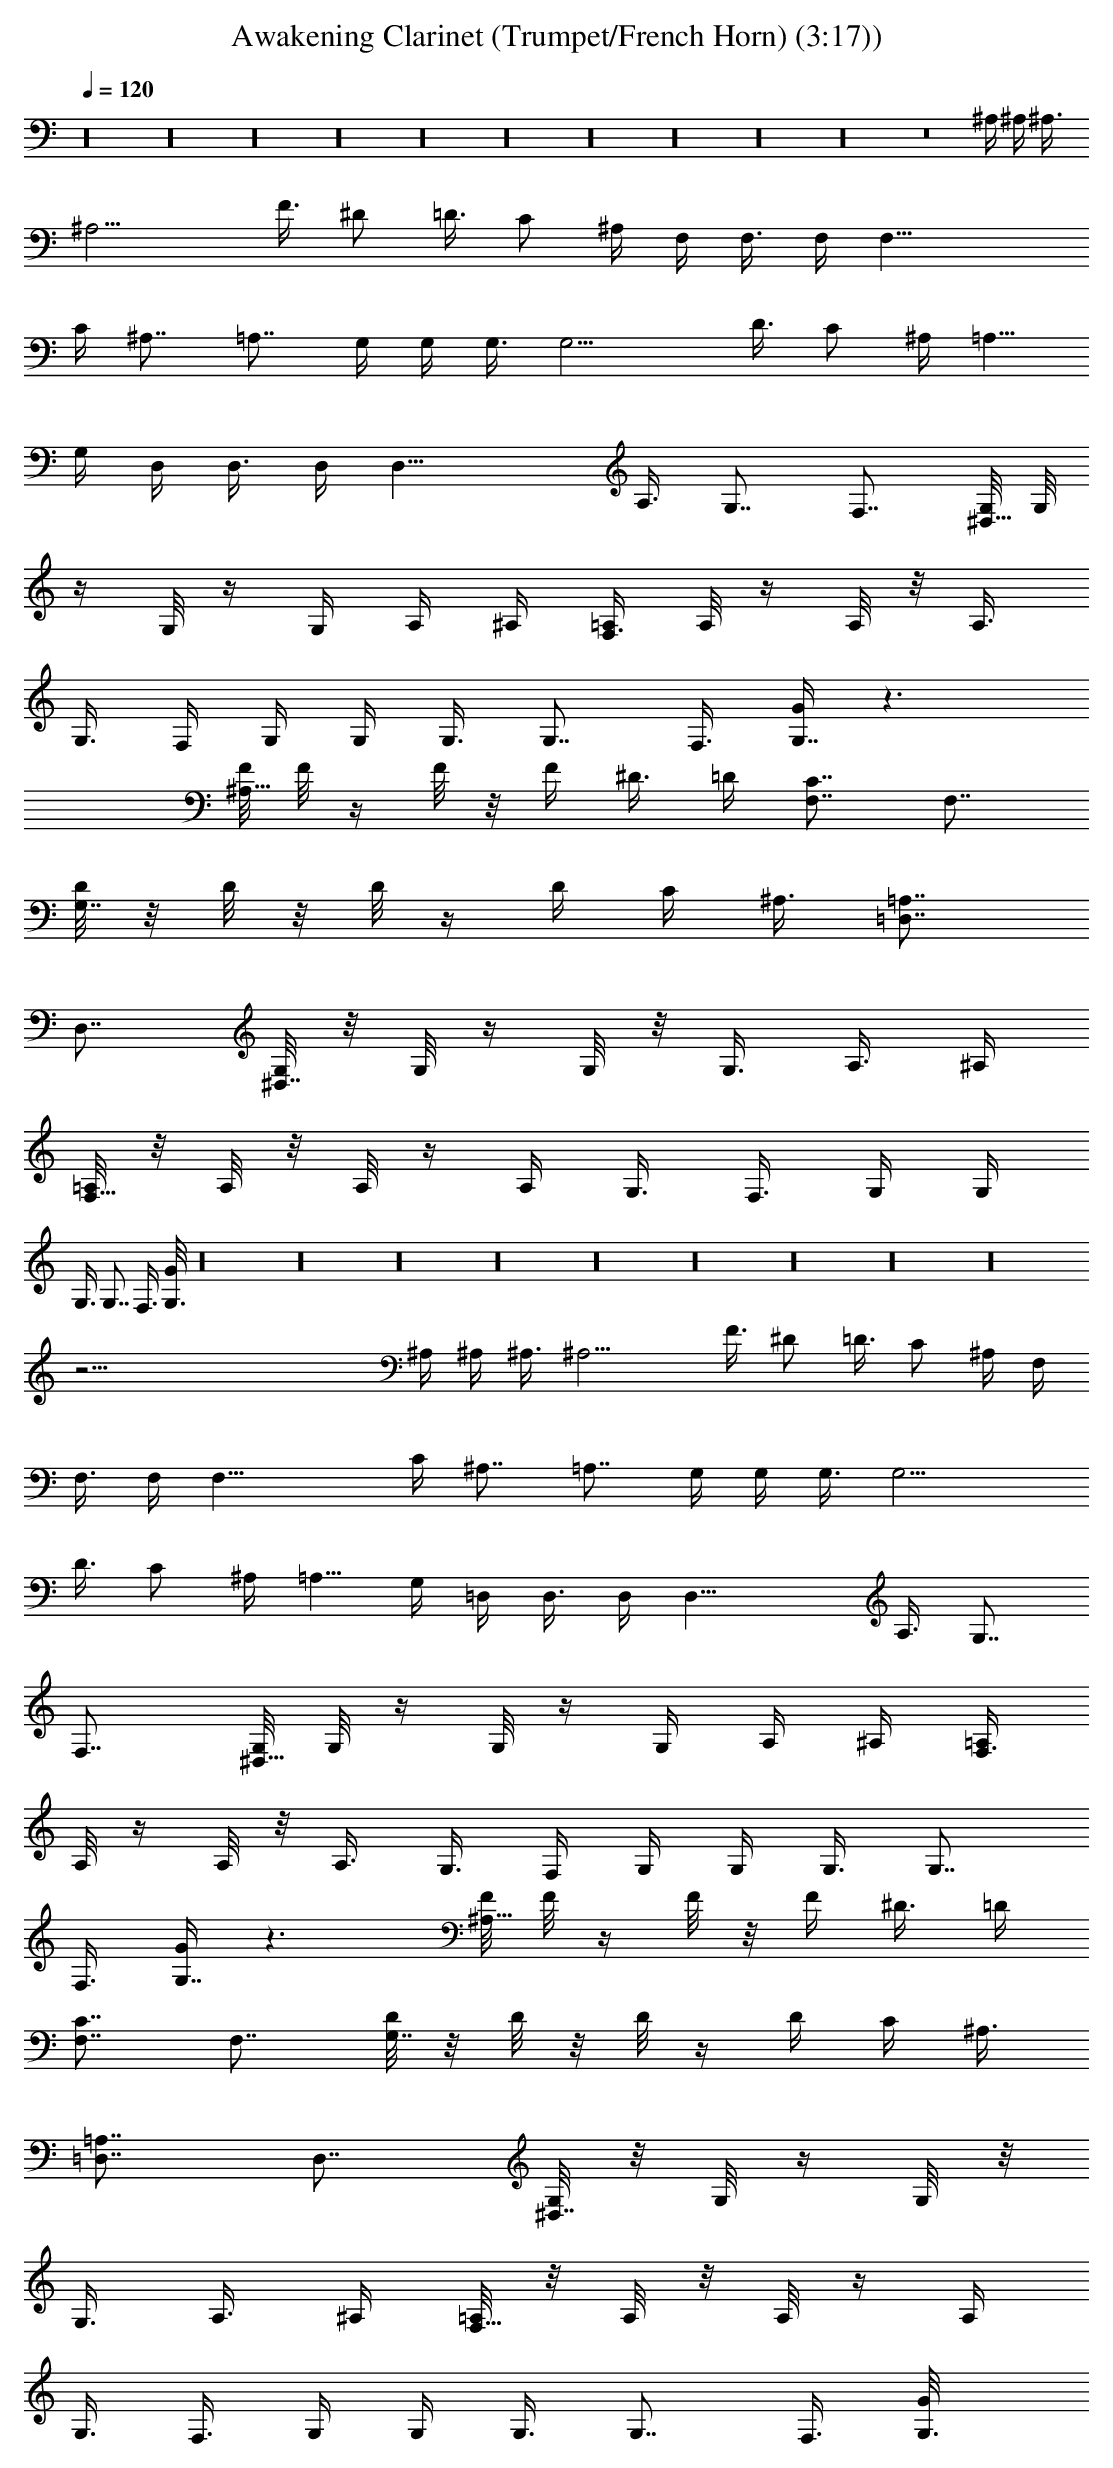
X:1
T: Awakening Clarinet (Trumpet/French Horn) (3:17))
L: 1/4
Q: 120
K: C
z16 z16 z16 z16 z16 z16 z16 z16 z16 z16 z8 ^A,/4 ^A,/4 ^A,3/8
[^A,9/4z/2] F3/8 ^D/2 =D3/8 C/2 ^A,/4 F,/4 F,3/8 F,/4 [F,21/8z5/8]
C/4 ^A,7/8 =A,7/8 G,/4 G,/4 G,3/8 [G,9/4z/2] D3/8 C/2 ^A,/4 =A,5/8
G,/4 D,/4 D,3/8 D,/4 [D,21/8z/2] A,3/8 G,7/8 F,7/8 [G,/8^D,13/8] G,/8
z/4 G,/8 z/4 G,/4 A,/4 ^A,/4 [=A,/4F,3/2] A,/8 z/4 A,/8 z/8 A,3/8
[G,3/8z/4] F,/4 G,/4 G,/4 G,3/8 [G,7/8z/2] F,3/8 [G/4G,7/8] z3/2
[F/8^A,13/8] F/8 z/4 F/8 z/8 F/4 ^D3/8 =D/4 [C7/8F,7/8] F,7/8
[D/8G,7/4] z/8 D/8 z/8 D/8 z/4 D/4 C/4 ^A,3/8 [=A,7/8=D,7/8]
[D,7/8z3/4] [G,/8^D,7/4] z/8 G,/8 z/4 G,/8 z/8 [G,3/8z/4] A,3/8 ^A,/4
[=A,/8F,11/8] z/8 A,/8 z/8 A,/8 z/4 A,/4 [G,3/8z/4] F,3/8 G,/4 G,/4
G,3/8 [G,7/8z/2] F,3/8 [G,3/4G/8] z16 z16 z16 z16 z16 z16 z16 z16 z16
z61/4 ^A,/4 ^A,/4 ^A,3/8 [^A,9/4z/2] F3/8 ^D/2 =D3/8 C/2 ^A,/4 F,/4
F,3/8 F,/4 [F,21/8z5/8] C/4 ^A,7/8 =A,7/8 G,/4 G,/4 G,3/8 [G,9/4z/2]
D3/8 C/2 ^A,/4 =A,5/8 G,/4 =D,/4 D,3/8 D,/4 [D,21/8z/2] A,3/8 G,7/8
F,7/8 [G,/8^D,13/8] G,/8 z/4 G,/8 z/4 G,/4 A,/4 ^A,/4 [=A,/4F,3/2]
A,/8 z/4 A,/8 z/8 A,3/8 [G,3/8z/4] F,/4 G,/4 G,/4 G,3/8 [G,7/8z/2]
F,3/8 [G/4G,7/8] z3/2 [F/8^A,13/8] F/8 z/4 F/8 z/8 F/4 ^D3/8 =D/4
[C7/8F,7/8] F,7/8 [D/8G,7/4] z/8 D/8 z/8 D/8 z/4 D/4 C/4 ^A,3/8
[=A,7/8=D,7/8] [D,7/8z3/4] [G,/8^D,7/4] z/8 G,/8 z/4 G,/8 z/8
[G,3/8z/4] A,3/8 ^A,/4 [=A,/8F,11/8] z/8 A,/8 z/8 A,/8 z/4 A,/4
[G,3/8z/4] F,3/8 G,/4 G,/4 G,3/8 [G,7/8z/2] F,3/8 [G,3/4G/8]
